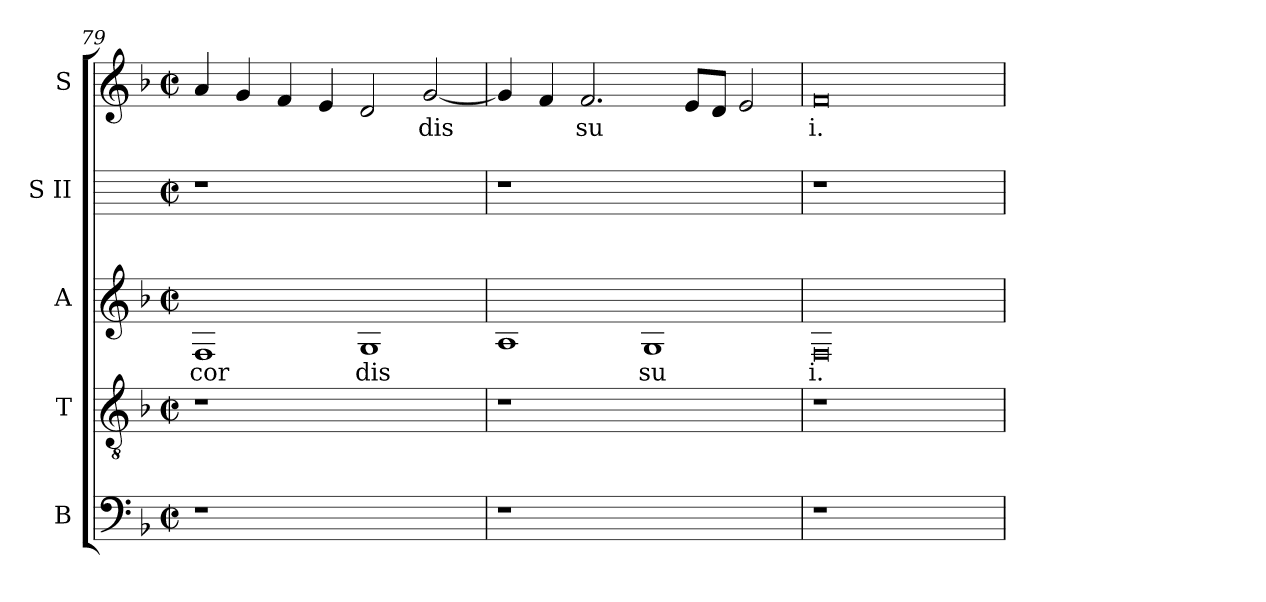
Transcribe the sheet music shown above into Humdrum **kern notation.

**kern	**kern	**kern	**text	**kern	**kern	**text
*part5	*part4	*part3	*part3	*part2	*part1	*part1
*staff5	*staff4	*staff3	*staff3	*staff2	*staff1	*staff1
*I"B	*I"T	*I"A	*	*I"S II	*I"S	*
*I'B	*I'T	*I'A	*	*	*I'S	*
*clefF4	*clefGv2	*clefG2	*	*	*clefG2	*
*k[b-]	*k[b-]	*k[b-]	*	*k[]	*k[b-]	*
*F:	*F:	*F:	*	*C:	*F:	*
*M2/2	*M2/2	*M2/2	*	*M2/2	*M2/2	*
*met(c|)	*met(c|)	*met(c|)	*	*met(c|)	*met(c|)	*
=79	=79	=79	=79	=79	=79	=79
!	!	!	!LO:LY:b:cj	!	!	!LO:LY:b:cj
1r	1r	1F	cor	1r	4a/	--
!	!	!	!	!	!	!LO:LY:b:cj
.	.	.	.	.	4g/	--
!	!	!	!	!	!	!LO:LY:b:cj
.	.	.	.	.	4f/	--
!	!	!	!	!	!	!LO:LY:b:cj
.	.	.	.	.	4e/	--
!	!	!	!LO:LY:b:cj	!	!	!LO:LY:b:cj
1ryy	1ryy	1G	dis	1ryy	2d/	--
!	!	!	!	!	!	!LO:LY:b:cj
.	.	.	.	.	[<2g/	-dis
=80	=80	=80	=80	=80	=80	=80
!	!	!	!LO:LY:b:cj	!	!	!LO:LY:b:cj
1r	1r	1A	.	1r	4g/]	.
!	!	!	!	!	!	!LO:LY:b:cj
.	.	.	.	.	4f/	.
!	!	!	!	!	!	!LO:LY:b:cj
.	.	.	.	.	2.f/	su-
!	!	!	!LO:LY:b:cj	!	!	!
1ryy	1ryy	1G	su	1ryy	.	.
!	!	!	!	!	!	!LO:LY:b:cj
.	.	.	.	.	8e/L	--
!	!	!	!	!	!	!LO:LY:b:cj
.	.	.	.	.	8d/J	--
!	!	!	!	!	!	!LO:LY:b:cj
.	.	.	.	.	2e/	--
=81	=81	=81	=81	=81	=81	=81
!	!	!	!LO:LY:b:cj	!	!	!LO:LY:b:cj
1r	1r	0F	i.	1r	0f	-i.
1ryy	1ryy	.	.	1ryy	.	.
=!	=!	=!	=!	=!	=!	=!
*-	*-	*-	*-	*-	*-	*-
